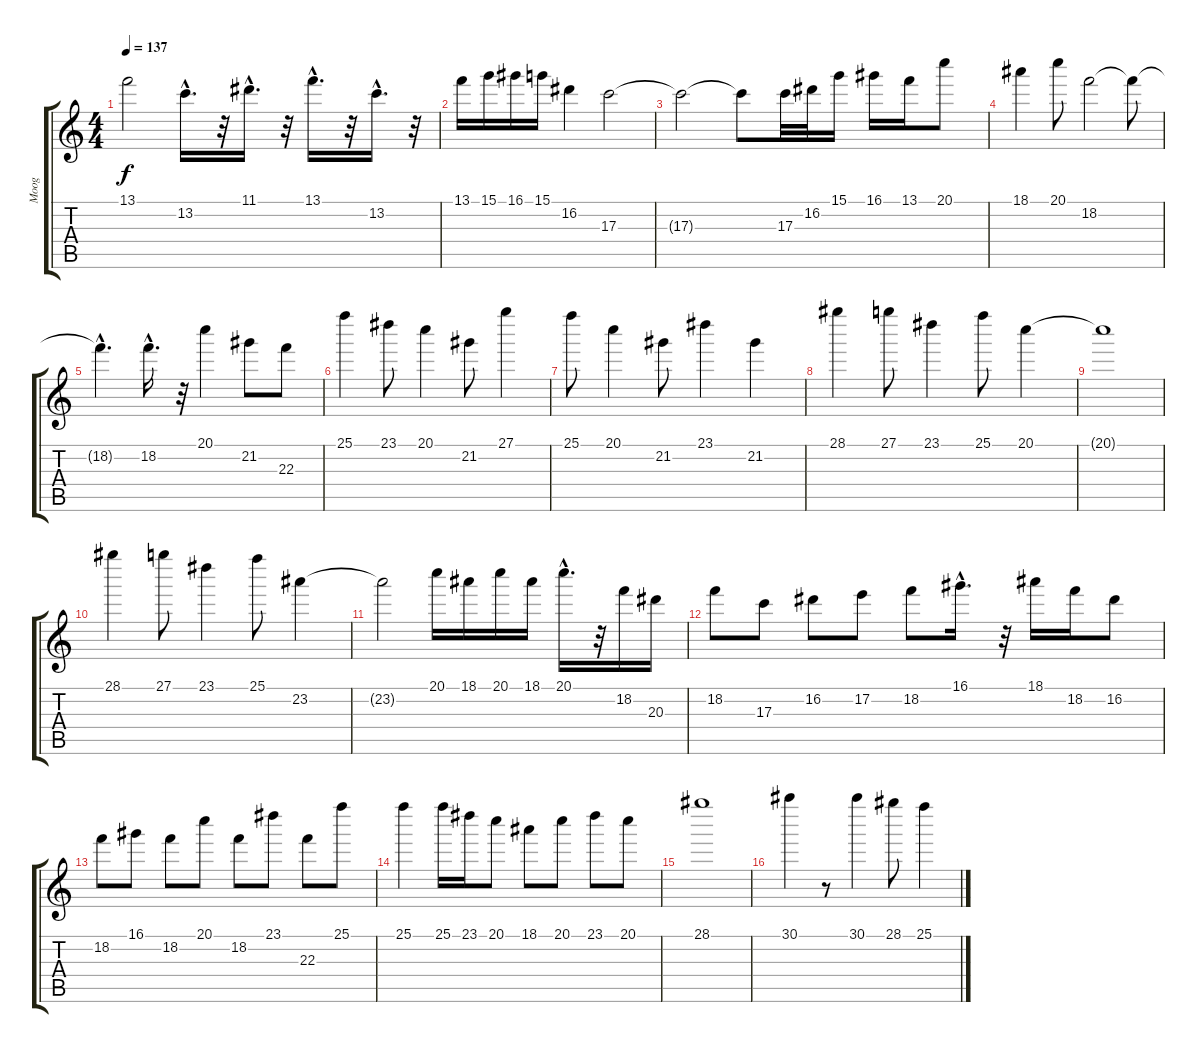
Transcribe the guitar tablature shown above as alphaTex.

\track ("Moog" "Moog") {instrument distortionguitar}
\staff {score tabs}
\tuning (E4 B3 G3 D3 A2 E2) {hide}
\ts (4 4)
\tempo 137
\clef g2
\ks c
13.1{t}.2{dy f} 13.2{hac}.16{d} r.32 11.1{hac}.16{d} r.32 13.1{hac}.16{d} r.32 13.2{hac}.16{d} r.32 |
13.1.16 15.1.16 16.1.16 15.1.16 16.2.4 17.3.2 |
17.3{t}.2 17.3{t}.8 17.3.32 16.2.32 15.1.16 16.1.16 13.1.16 20.1.8 |
18.1.4 20.1.8 18.2.2 18.2{t}.8 |
18.2{hac t}.4{d} 18.2{hac}.16{d} r.32 20.1.4 21.2.8 22.3.8 |
25.1.4 23.1.8 20.1.4 21.2.8 27.1.4 |
25.1.8 20.1.4 21.2.8 23.1.4 21.2.4 |
28.1.4 27.1.8 23.1.4 25.1.8 20.1.4 |
20.1{t}.1 |
28.1.4 27.1.8 23.1.4 25.1.8 23.2.4 |
23.2{t}.2 20.1.16 18.1.16 20.1.16 18.1.16 20.1{hac}.16{d} r.32 18.2.16 20.3.16 |
18.2.8 17.3.8 16.2.8 17.2.8 18.2.8 16.1{hac}.16{d} r.32 18.1.16 18.2.16 16.2.8 |
18.2.8 16.1.8 18.2.8 20.1.8 18.2.8 23.1.8 22.3.8 25.1.8 |
25.1.4 25.1.16 23.1.16 20.1.8 18.1.8 20.1.8 23.1.8 20.1.8 |
28.1.1 |
30.1.4 r.8 30.1.4 28.1.8 25.1.4
